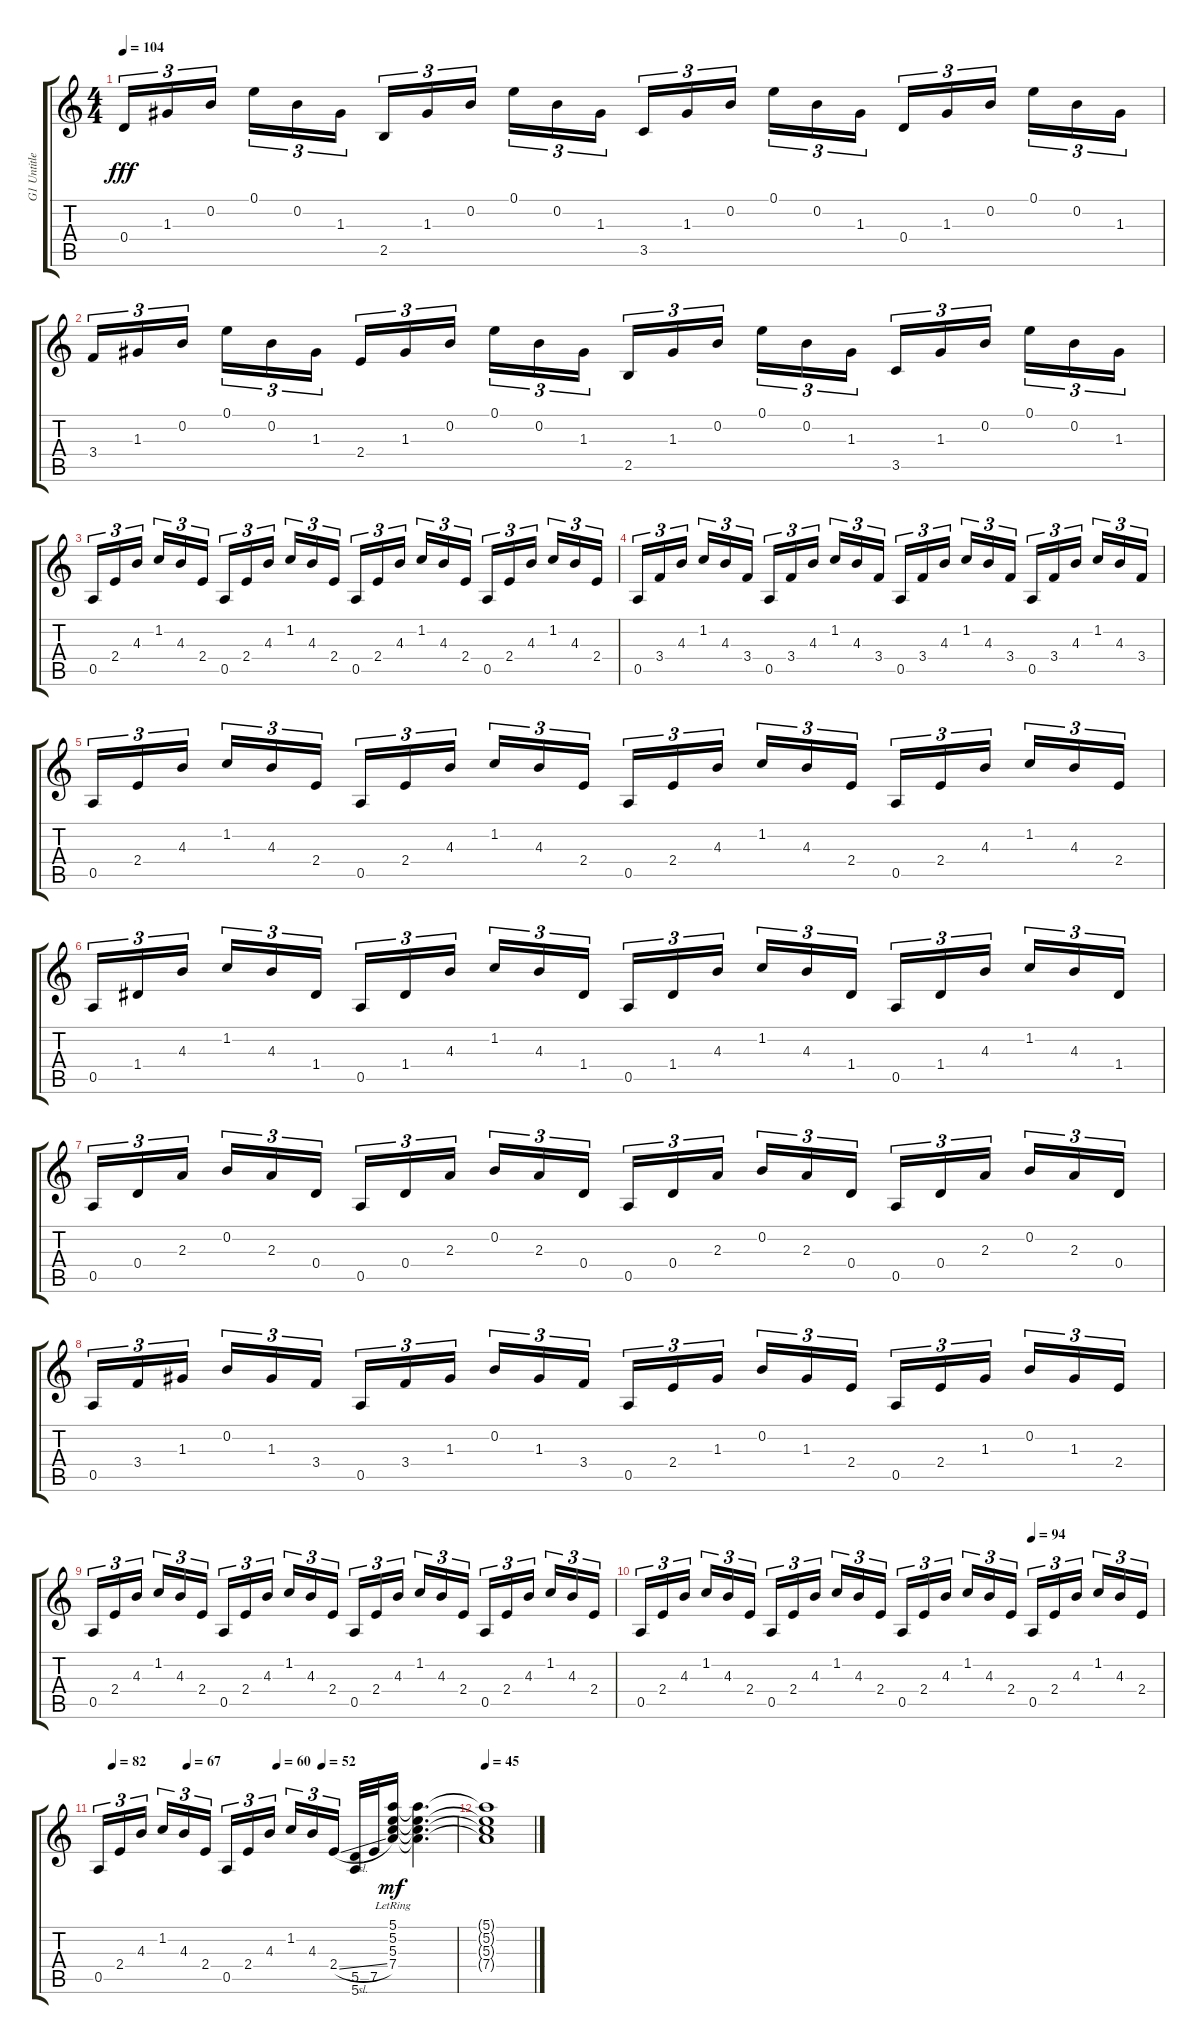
\track ("G1 Untitled" "G1 Untitle") {instrument acousticguitarnylon}
\staff {score tabs}
\tuning (E4 B3 G3 D3 A2 E2) {hide}
\ts (4 4)
\tempo 104
\clef g2
\ks c
0.4.16{tu (3 2) dy fff} 1.3.16{tu (3 2)} 0.2.16{tu (3 2)} 0.1.16{tu (3 2)} 0.2.16{tu (3 2)} 1.3.16{tu (3 2)} 2.5.16{tu (3 2)} 1.3.16{tu (3 2)} 0.2.16{tu (3 2)} 0.1.16{tu (3 2)} 0.2.16{tu (3 2)} 1.3.16{tu (3 2)} 3.5.16{tu (3 2)} 1.3.16{tu (3 2)} 0.2.16{tu (3 2)} 0.1.16{tu (3 2)} 0.2.16{tu (3 2)} 1.3.16{tu (3 2)} 0.4.16{tu (3 2)} 1.3.16{tu (3 2)} 0.2.16{tu (3 2)} 0.1.16{tu (3 2)} 0.2.16{tu (3 2)} 1.3.16{tu (3 2)} |
3.4.16{tu (3 2)} 1.3.16{tu (3 2)} 0.2.16{tu (3 2)} 0.1.16{tu (3 2)} 0.2.16{tu (3 2)} 1.3.16{tu (3 2)} 2.4.16{tu (3 2)} 1.3.16{tu (3 2)} 0.2.16{tu (3 2)} 0.1.16{tu (3 2)} 0.2.16{tu (3 2)} 1.3.16{tu (3 2)} 2.5.16{tu (3 2)} 1.3.16{tu (3 2)} 0.2.16{tu (3 2)} 0.1.16{tu (3 2)} 0.2.16{tu (3 2)} 1.3.16{tu (3 2)} 3.5.16{tu (3 2)} 1.3.16{tu (3 2)} 0.2.16{tu (3 2)} 0.1.16{tu (3 2)} 0.2.16{tu (3 2)} 1.3.16{tu (3 2)} |
0.5.16{tu (3 2)} 2.4.16{tu (3 2)} 4.3.16{tu (3 2)} 1.2.16{tu (3 2)} 4.3.16{tu (3 2)} 2.4.16{tu (3 2)} 0.5.16{tu (3 2)} 2.4.16{tu (3 2)} 4.3.16{tu (3 2)} 1.2.16{tu (3 2)} 4.3.16{tu (3 2)} 2.4.16{tu (3 2)} 0.5.16{tu (3 2)} 2.4.16{tu (3 2)} 4.3.16{tu (3 2)} 1.2.16{tu (3 2)} 4.3.16{tu (3 2)} 2.4.16{tu (3 2)} 0.5.16{tu (3 2)} 2.4.16{tu (3 2)} 4.3.16{tu (3 2)} 1.2.16{tu (3 2)} 4.3.16{tu (3 2)} 2.4.16{tu (3 2)} |
0.5.16{tu (3 2)} 3.4.16{tu (3 2)} 4.3.16{tu (3 2)} 1.2.16{tu (3 2)} 4.3.16{tu (3 2)} 3.4.16{tu (3 2)} 0.5.16{tu (3 2)} 3.4.16{tu (3 2)} 4.3.16{tu (3 2)} 1.2.16{tu (3 2)} 4.3.16{tu (3 2)} 3.4.16{tu (3 2)} 0.5.16{tu (3 2)} 3.4.16{tu (3 2)} 4.3.16{tu (3 2)} 1.2.16{tu (3 2)} 4.3.16{tu (3 2)} 3.4.16{tu (3 2)} 0.5.16{tu (3 2)} 3.4.16{tu (3 2)} 4.3.16{tu (3 2)} 1.2.16{tu (3 2)} 4.3.16{tu (3 2)} 3.4.16{tu (3 2)} |
0.5.16{tu (3 2)} 2.4.16{tu (3 2)} 4.3.16{tu (3 2)} 1.2.16{tu (3 2)} 4.3.16{tu (3 2)} 2.4.16{tu (3 2)} 0.5.16{tu (3 2)} 2.4.16{tu (3 2)} 4.3.16{tu (3 2)} 1.2.16{tu (3 2)} 4.3.16{tu (3 2)} 2.4.16{tu (3 2)} 0.5.16{tu (3 2)} 2.4.16{tu (3 2)} 4.3.16{tu (3 2)} 1.2.16{tu (3 2)} 4.3.16{tu (3 2)} 2.4.16{tu (3 2)} 0.5.16{tu (3 2)} 2.4.16{tu (3 2)} 4.3.16{tu (3 2)} 1.2.16{tu (3 2)} 4.3.16{tu (3 2)} 2.4.16{tu (3 2)} |
0.5.16{tu (3 2)} 1.4.16{tu (3 2)} 4.3.16{tu (3 2)} 1.2.16{tu (3 2)} 4.3.16{tu (3 2)} 1.4.16{tu (3 2)} 0.5.16{tu (3 2)} 1.4.16{tu (3 2)} 4.3.16{tu (3 2)} 1.2.16{tu (3 2)} 4.3.16{tu (3 2)} 1.4.16{tu (3 2)} 0.5.16{tu (3 2)} 1.4.16{tu (3 2)} 4.3.16{tu (3 2)} 1.2.16{tu (3 2)} 4.3.16{tu (3 2)} 1.4.16{tu (3 2)} 0.5.16{tu (3 2)} 1.4.16{tu (3 2)} 4.3.16{tu (3 2)} 1.2.16{tu (3 2)} 4.3.16{tu (3 2)} 1.4.16{tu (3 2)} |
0.5.16{tu (3 2)} 0.4.16{tu (3 2)} 2.3.16{tu (3 2)} 0.2.16{tu (3 2)} 2.3.16{tu (3 2)} 0.4.16{tu (3 2)} 0.5.16{tu (3 2)} 0.4.16{tu (3 2)} 2.3.16{tu (3 2)} 0.2.16{tu (3 2)} 2.3.16{tu (3 2)} 0.4.16{tu (3 2)} 0.5.16{tu (3 2)} 0.4.16{tu (3 2)} 2.3.16{tu (3 2)} 0.2.16{tu (3 2)} 2.3.16{tu (3 2)} 0.4.16{tu (3 2)} 0.5.16{tu (3 2)} 0.4.16{tu (3 2)} 2.3.16{tu (3 2)} 0.2.16{tu (3 2)} 2.3.16{tu (3 2)} 0.4.16{tu (3 2)} |
0.5.16{tu (3 2)} 3.4.16{tu (3 2)} 1.3.16{tu (3 2)} 0.2.16{tu (3 2)} 1.3.16{tu (3 2)} 3.4.16{tu (3 2)} 0.5.16{tu (3 2)} 3.4.16{tu (3 2)} 1.3.16{tu (3 2)} 0.2.16{tu (3 2)} 1.3.16{tu (3 2)} 3.4.16{tu (3 2)} 0.5.16{tu (3 2)} 2.4.16{tu (3 2)} 1.3.16{tu (3 2)} 0.2.16{tu (3 2)} 1.3.16{tu (3 2)} 2.4.16{tu (3 2)} 0.5.16{tu (3 2)} 2.4.16{tu (3 2)} 1.3.16{tu (3 2)} 0.2.16{tu (3 2)} 1.3.16{tu (3 2)} 2.4.16{tu (3 2)} |
0.5.16{tu (3 2)} 2.4.16{tu (3 2)} 4.3.16{tu (3 2)} 1.2.16{tu (3 2)} 4.3.16{tu (3 2)} 2.4.16{tu (3 2)} 0.5.16{tu (3 2)} 2.4.16{tu (3 2)} 4.3.16{tu (3 2)} 1.2.16{tu (3 2)} 4.3.16{tu (3 2)} 2.4.16{tu (3 2)} 0.5.16{tu (3 2)} 2.4.16{tu (3 2)} 4.3.16{tu (3 2)} 1.2.16{tu (3 2)} 4.3.16{tu (3 2)} 2.4.16{tu (3 2)} 0.5.16{tu (3 2)} 2.4.16{tu (3 2)} 4.3.16{tu (3 2)} 1.2.16{tu (3 2)} 4.3.16{tu (3 2)} 2.4.16{tu (3 2)} |
\tempo (94 0.75)
0.5.16{tu (3 2)} 2.4.16{tu (3 2)} 4.3.16{tu (3 2)} 1.2.16{tu (3 2)} 4.3.16{tu (3 2)} 2.4.16{tu (3 2)} 0.5.16{tu (3 2)} 2.4.16{tu (3 2)} 4.3.16{tu (3 2)} 1.2.16{tu (3 2)} 4.3.16{tu (3 2)} 2.4.16{tu (3 2)} 0.5.16{tu (3 2)} 2.4.16{tu (3 2)} 4.3.16{tu (3 2)} 1.2.16{tu (3 2)} 4.3.16{tu (3 2)} 2.4.16{tu (3 2)} 0.5.16{tu (3 2)} 2.4.16{tu (3 2)} 4.3.16{tu (3 2)} 1.2.16{tu (3 2)} 4.3.16{tu (3 2)} 2.4.16{tu (3 2)} |
\tempo (82 0.041666666666666664)
\tempo (67 0.25)
\tempo (60 0.5)
\tempo (52 0.625)
0.5.16{tu (3 2)} 2.4.16{tu (3 2)} 4.3.16{tu (3 2)} 1.2.16{tu (3 2)} 4.3.16{tu (3 2)} 2.4.16{tu (3 2)} 0.5.16{tu (3 2)} 2.4.16{tu (3 2)} 4.3.16{tu (3 2)} 1.2.16{tu (3 2)} 4.3.16{tu (3 2)} 2.4{sl}.16{tu (3 2)} (5.5 5.6).32 7.5.32 (5.1 5.2 5.3{lr} 7.4).16{dy mf} (5.1{t} 5.2{t} 5.3{t} 7.4{t}).4{d} |
\tempo 45
(5.1{t} 5.2{t} 5.3{t} 7.4{t}).1
